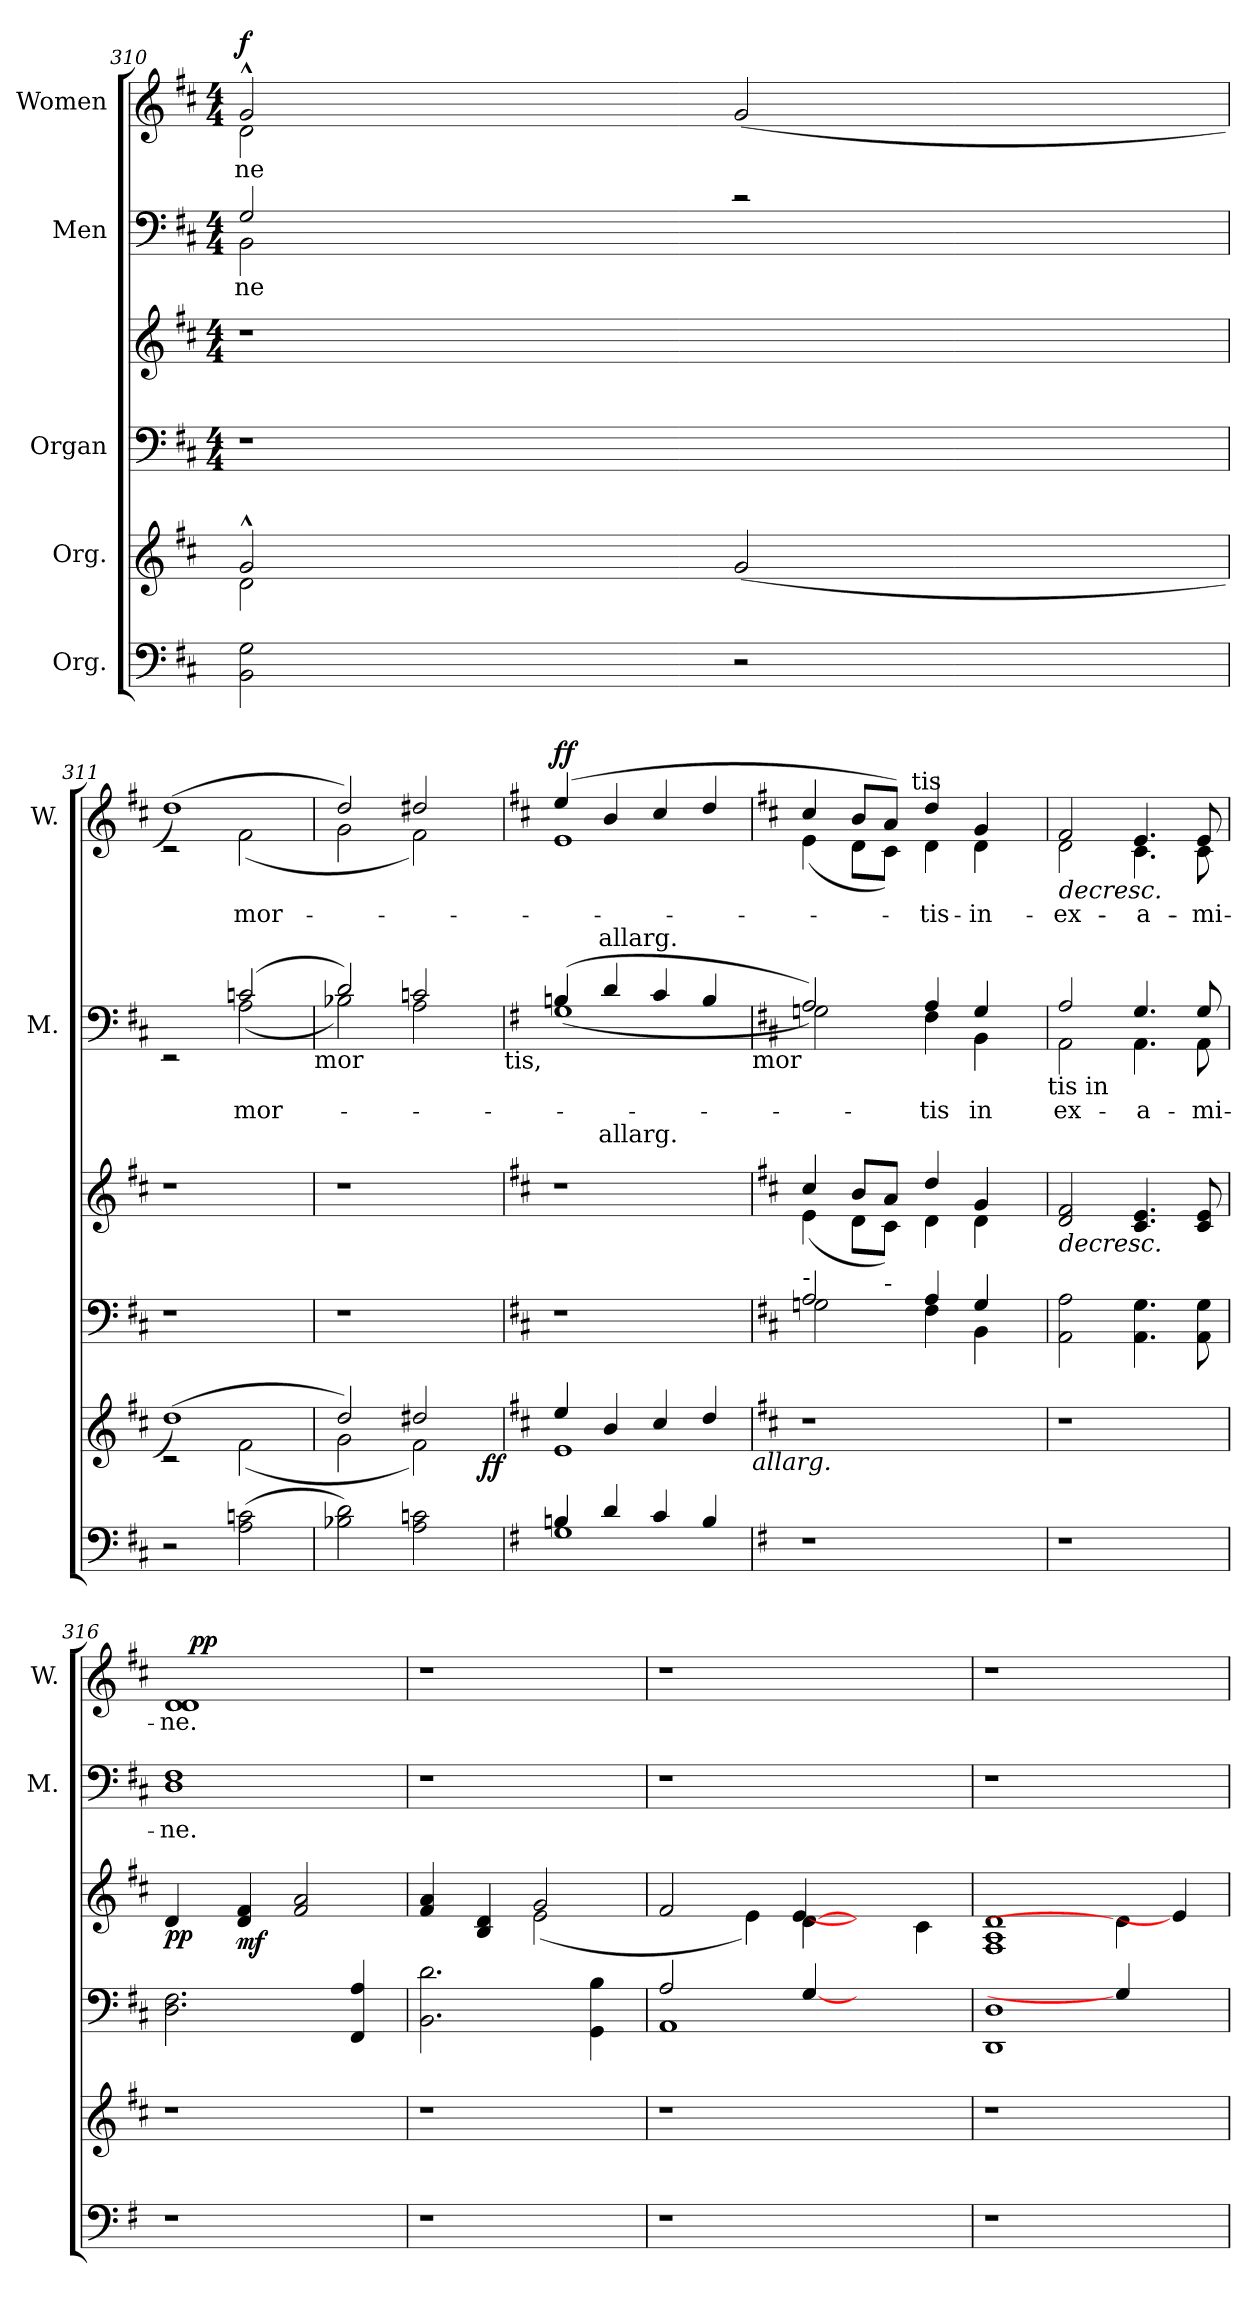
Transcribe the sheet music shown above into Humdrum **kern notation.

**kern	**kern	**dynam	**kern	**kern	**dynam	**kern	**text	**text	**kern	**text	**text	**dynam
*part5	*part4	*part4	*part3	*part3	*part3	*part2	*part2	*part2	*part1	*part1	*part1	*part1
*staff6	*staff5	*staff5	*staff4	*staff3	*staff3/4	*staff2	*staff2	*staff2	*staff1	*staff1	*staff1	*staff1
*I"Org.	*I"Org.	*	*I"Organ	*	*	*I"Men	*	*	*I"Women	*	*	*
*	*	*	*	*	*	*I'M.	*	*	*I'W.	*	*	*
*clefF4	*clefG2	*	*clefF4	*clefG2	*	*clefF4	*	*	*clefG2	*	*	*
*k[f#c#]	*k[f#c#]	*	*k[f#c#]	*k[f#c#]	*	*k[f#c#]	*	*	*k[f#c#]	*	*	*
*D:	*D:	*	*D:	*D:	*	*D:	*	*	*D:	*	*	*
*	*	*	*M4/4	*M4/4	*	*M4/4	*	*	*M4/4	*	*	*
=310	=310	=310	=310	=310	=310	=310	=310	=310	=310	=310	=310	=310
*	*^	*	*	*	*	*	*	*	*	*	*	*
!	!	!	!	!	!	!	!	!LO:LY:a	!	!	!LO:LY:b	!	!LO:DY:b
*	*	*	*	*	*	*	*^	*	*	*^	*	*	*
2BB\ 2G\	2g^^>/	2d\	.	1r	1r	.	2G/	2BB\	-ne	.	2g^^>/	2d\	-ne	.	f
2r	(2g/	2ryy	.	.	.	.	2rc	2ryy	.	.	(2g/	2ryy	.	.	.
=311	=311	=311	=311	=311	=311	=311	=311	=311	=311	=311	=311	=311	=311	=311	=311
2r	(>1dd)	2rc	.	1r	1r	.	2ryy	2rEE	.	.	(>1dd)	2rc	.	.	.
!	!	!	!	!	!	!	!	!	!LO:LY:a	!	!	!	!LO:LY:b	!	!
(>2A\ 2cn\	.	(<2f#\	.	.	.	.	(2cn/	(<2A\	mor-	.	.	(<2f#\	mor-	.	.
!	!	!	!	!	!	!	!	!LO:TX:b:t=mor	!	!	!	!	!	!	!
=312	=312	=312	=312	=312	=312	=312	=312	=312	=312	=312	=312	=312	=312	=312	=312
*	*	*^	*	*	*	*	*	*	*	*	*	*	*	*	*
2B-X\ 2d\)	2dd/)	2g\	2...ryy	.	1r	1r	.	2d/)	2B-X\)	.	.	2dd/)	2g\	.	.	.
2A\ 2cn\	2dd#X/	2f#\)	.	.	.	.	.	2cn/	2A\	.	.	2dd#X/	2f#\)	.	.	.
!	!	!	!	!LO:DY:b	!	!	!	!	!	!	!	!	!	!	!	!
.	.	.	16ryy	ff	.	.	.	.	.	.	.	.	.	.	.	.
!	!	!	!	!	!	!	!	!	!LO:TX:b:t=tis,	!	!	!	!	!	!	!
*	*v	*v	*v	*	*	*	*	*	*	*	*	*	*	*	*	*
=313	=313	=313	=313	=313	=313	=313	=313	=313	=313	=313	=313	=313	=313	=313
*k[f#]	*	*	*	*	*	*k[f#]	*	*	*	*	*	*	*	*
*G:	*	*	*	*	*	*G:	*	*	*	*	*	*	*	*
*^	*^	*	*	*	*	*	*	*	*	*	*	*	*	*
*	*	*	*^	*	*	*	*	*	*	*	*	*	*	*	*	*
!	!	!	!	!	!	!	!	!	!	!	!	!	!	!	!	!	!LO:DY:b
*	*	*	*v	*v	*	*	*	*	*	*	*	*	*	*	*	*	*
4Bn/	1G	4ee/	1e	.	1r	1r	.	(4Bn/	(<1G	.	.	(4ee/	1e	.	.	ff
!	!	!	!	!	!	!	!	!	!	!	!LO:LY:a	!	!	!	!LO:LY:b	!
4d/	.	4b/	.	.	.	.	.	4d/	.	.	allarg.	4b/	.	.	allarg.	.
4c/	.	4cc#/	.	.	.	.	.	4c/	.	.	.	4cc#/	.	.	.	.
4B/	.	4dd/	.	.	.	.	.	4B/	.	.	.	4dd/	.	.	.	.
*v	*v	*	*	*	*	*	*	*	*	*	*	*v	*v	*	*	*
*	*v	*v	*	*	*	*	*	*	*	*	*	*	*	*
!	!	!	!	!	!	!LO:TX:b:t=mor	!	!	!	!	!	!	!
!	!LO:TX:b:i:t=allarg.	!	!	!	!	!	!	!	!	!	!	!	!
!!LO:LB:g=z
=314	=314	=314	=314	=314	=314	=314	=314	=314	=314	=314	=314	=314	=314
*	*	*	*	*	*	*k[f#c#]	*	*	*	*	*	*	*
*	*	*	*	*	*	*D:	*	*	*	*	*	*	*
*	*	*	*^	*^	*	*	*	*	*	*^	*	*	*
!	!	!	!LO:TX:a:t=-	!	!	!	!	!	!	!	!	!	!	!	!	!
*	*	*	*	*^	*	*	*	*	*	*	*	*	*^	*	*	*
1r	1r	.	2A/	2Gn\	4.ryy	4cc#/	(<4e\	.	2A/))	2Gn\	.	.	4cc#/	(<4e\	4...ryy	.	.	.
.	.	.	.	.	.	8b/L	8d\L	.	.	.	.	.	8b/L	8d\L	.	.	.	.
!	!	!	!	!	!LO:TX:a:t=-	!	!	!	!	!	!	!	!	!	!	!	!	!
.	.	.	.	.	2ryy	8a/J	8c#\J)	.	.	.	.	.	8a/J)	8c#\J)	.	.	.	.
!	!	!	!	!	!	!	!	!	!	!	!	!	!	!	!LO:TX:a:t=tis	!	!	!
.	.	.	.	.	.	.	.	.	.	.	.	.	.	.	2ryy	.	.	.
!	!	!	!	!	!	!	!	!	!	!	!LO:LY:a	!	!	!	!	!LO:LY:b	!	!
.	.	.	4A/	4F#\	.	4dd/	4d\	.	4A/	4F#\	-tis	.	4dd/	4d\	.	-tis	.	.
!	!	!	!	!	!	!	!	!	!	!	!LO:LY:a	!	!	!	!	!LO:LY:b	!	!
.	.	.	4G/	4BB\	.	4g/	4d\	.	4G/	4BB\	in	.	4g/	4d\	.	in	.	.
.	.	.	.	.	8ryy	.	.	.	.	.	.	.	.	.	.	.	.	.
.	.	.	.	.	.	.	.	.	.	.	.	.	.	.	32ryy	.	.	.
!	!	!	!	!	!	!	!	!	!	!LO:TX:b:t=tis in	!	!	!	!	!	!	!	!
=315	=315	=315	=315	=315	=315	=315	=315	=315	=315	=315	=315	=315	=315	=315	=315	=315	=315	=315
!	!	!	!	!	!	!	!	!LO:HP:b	!	!	!LO:LY:a	!	!	!	!	!LO:LY:b	!	!LO:HP:b
*	*	*	*v	*v	*v	*	*	*	*	*	*	*	*	*v	*v	*	*	*
*	*	*	*	*v	*v	*	*	*	*	*	*	*	*	*	*
1r	1r	.	2AA\ 2A\	2d/ 2f#/	>	2A/	2AA\	ex-	.	2f#/	2d\	ex-	.	>
!	!	!	!	!	!	!	!	!LO:LY:a	!	!	!	!LO:LY:b	!	!
.	.	.	4.AA\ 4.G\	4.c#/ 4.e/	.	4.G/	4.AA\	-a-	.	4.e/	4.c#\	-a-	.	.
!	!	!	!	!	!	!	!	!LO:LY:a	!	!	!	!LO:LY:b	!	!
.	.	.	8AA\ 8G\	8c#/ 8e/	.	8G/	8AA\	-mi-	.	8e/	8c#\	-mi-	.	.
=316	=316	=316	=316	=316	=316	=316	=316	=316	=316	=316	=316	=316	=316	=316
!	!	!	!	!	!LO:DY:b	!	!	!LO:LY:a	!	!	!	!LO:LY:b	!	!
*	*	*	*	*	*	*v	*v	*	*	*	*	*	*	*
1r	1r	.	2.D\ 2.F#\	4d/	pp	1D 1F#	-ne.	.	1d 1d	16ryy	-ne.	.	.
!	!	!	!	!	!	!	!	!	!	!	!	!	!LO:DY:b
.	.	.	.	.	.	.	.	.	.	2...ryy	.	.	pp
!	!	!	!	!	!LO:DY:b	!	!	!	!	!	!	!	!
.	.	.	.	4d/ 4f#/	mf	.	.	.	.	.	.	.	.
.	.	.	.	2f#/ 2a/	.	.	.	.	.	.	.	.	.
.	.	.	4FF#/ 4A/	.	.	.	.	.	.	.	.	.	.
.	.	.	.	.	]	.	.	.	.	.	.	.	]
*	*	*	*	*	*	*	*	*	*v	*v	*	*	*
=317	=317	=317	=317	=317	=317	=317	=317	=317	=317	=317	=317	=317
*	*	*	*	*^	*	*	*	*	*	*	*	*
1r	1r	.	2.BB\ 2.d\	4f#/ 4a/	2ryy	.	1r	.	.	1r	.	.	.
.	.	.	.	4B/ 4d/	.	.	.	.	.	.	.	.	.
.	.	.	.	2g/	(<2e\	.	.	.	.	.	.	.	.
.	.	.	4GG\ 4B\	.	.	.	.	.	.	.	.	.	.
=318	=318	=318	=318	=318	=318	=318	=318	=318	=318	=318	=318	=318	=318
*	*	*	*^	*	*	*	*	*	*	*	*	*	*
!	!	!	!	!	!	!	!	!LO:N:vis=1	!	!	!LO:N:vis=1	!	!	!
1r	1r	.	1AA	2A/	2f#/	2.ryy	.	1r	.	.	1r	.	.	.
.	.	.	.	4ryy	4e\)	.	.	.	.	.	.	.	.	.
.	.	.	.	[4G/	[4d\	[4e/	.	.	.	.	.	.	.	.
2ryy	2ryy	.	2ryy	2ryy	2ryy	4ryy	.	2ryy	.	.	2ryy	.	.	.
.	.	.	.	.	.	4c#\	.	.	.	.	.	.	.	.
*	*	*	*v	*v	*	*	*	*	*	*	*	*	*	*
*	*	*	*	*v	*v	*	*	*	*	*	*	*	*
=319	=319	=319	=319	=319	=319	=319	=319	=319	=319	=319	=319	=319
1r	1r	.	1DD 1D	1F# 1A 1d	.	1r	.	.	1r	.	.	.
2ryy	2ryy	.	4G/]	4d\]	.	2ryy	.	.	2ryy	.	.	.
.	.	.	4ryy	4e/]	.	.	.	.	.	.	.	.
=	=	=	=	=	=	=	=	=	=	=	=	=
*-	*-	*-	*-	*-	*-	*-	*-	*-	*-	*-	*-	*-
